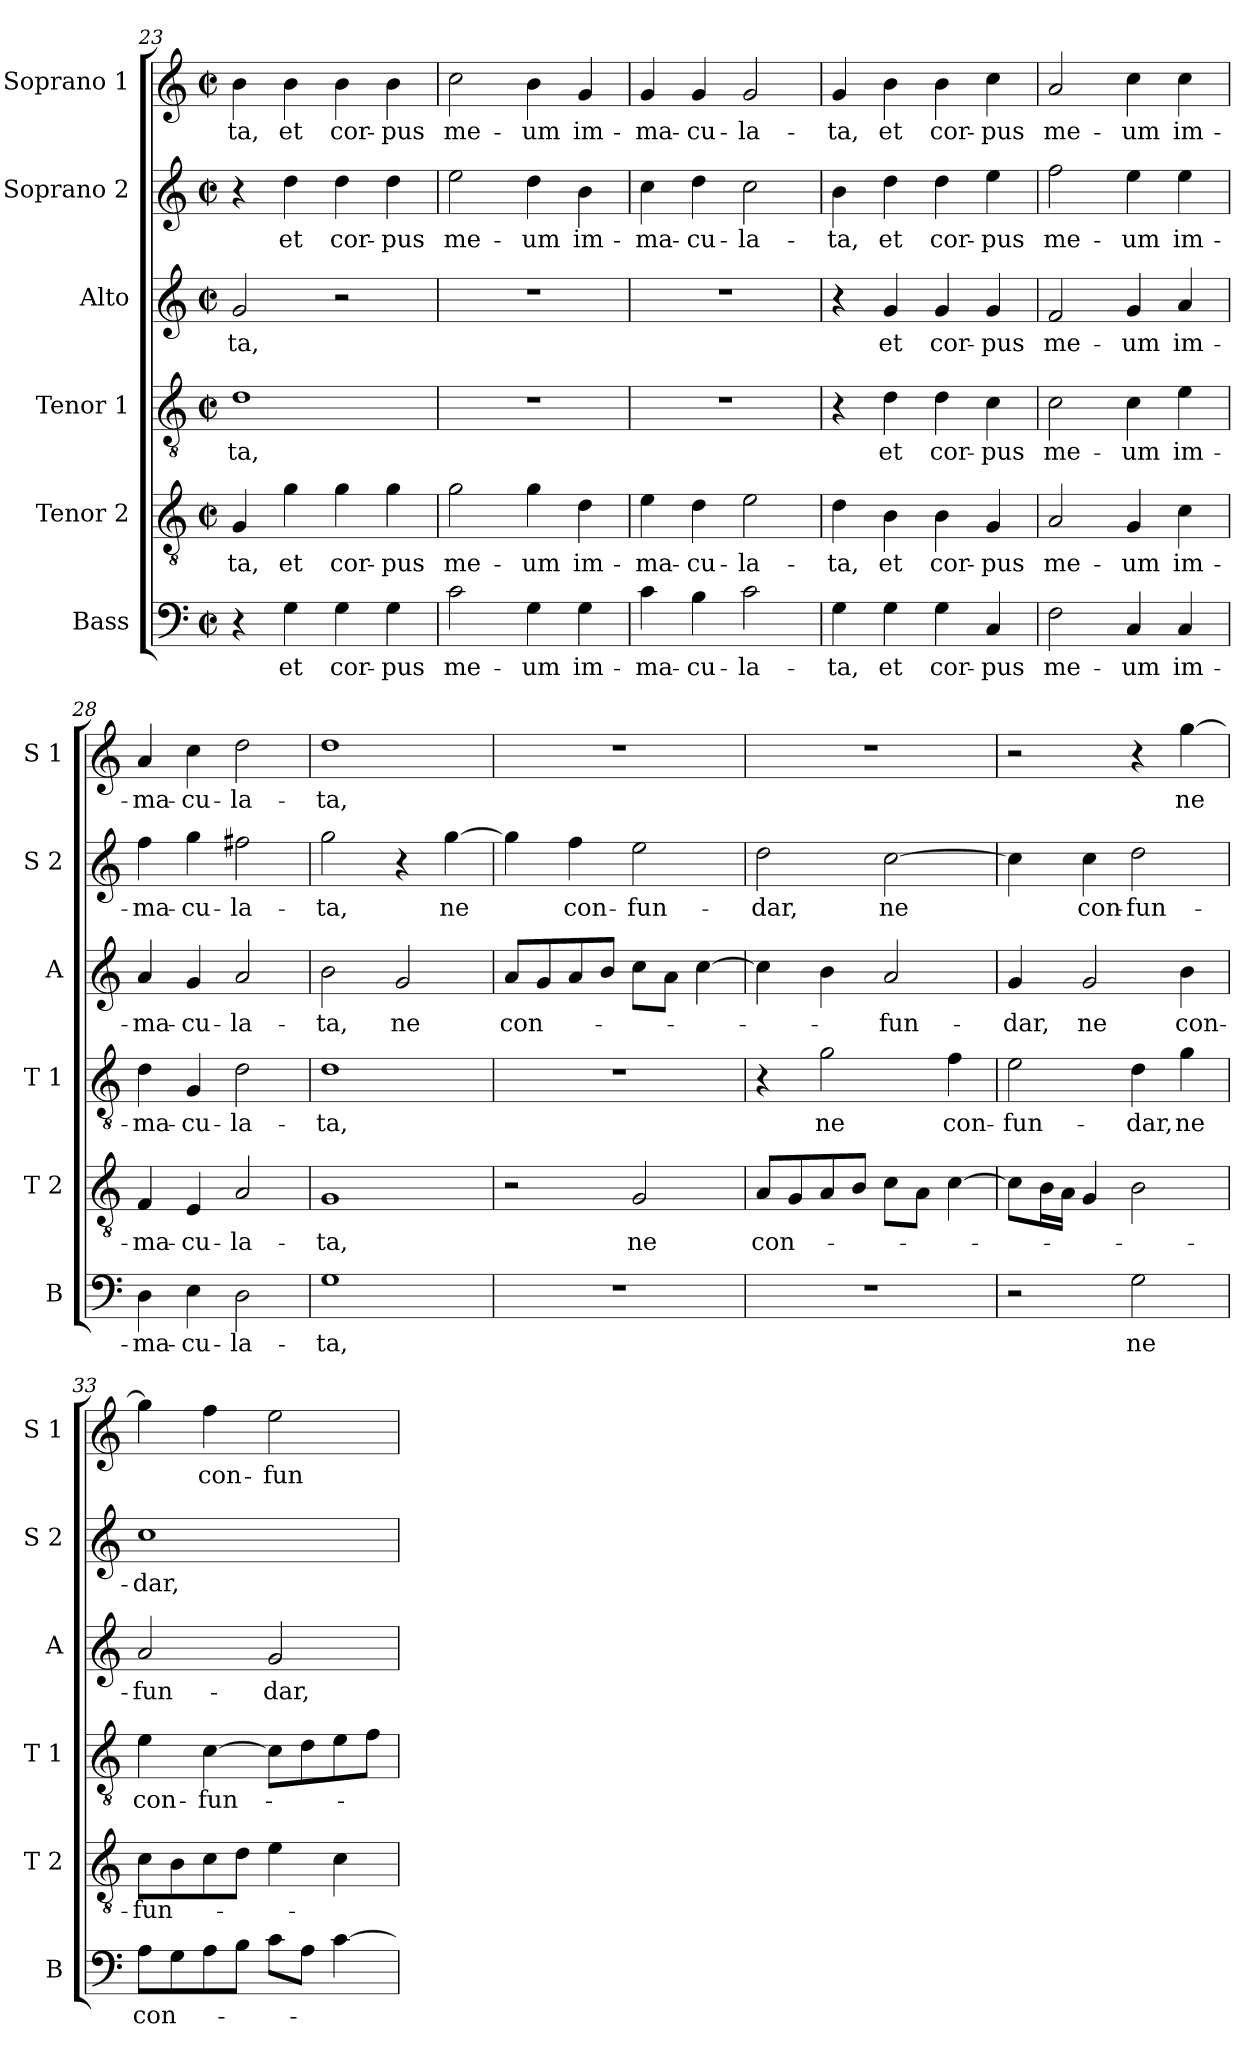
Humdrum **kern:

**kern	**text	**kern	**text	**kern	**text	**kern	**text	**kern	**text	**kern	**text
*part6	*part6	*part5	*part5	*part4	*part4	*part3	*part3	*part2	*part2	*part1	*part1
*staff6	*staff6	*staff5	*staff5	*staff4	*staff4	*staff3	*staff3	*staff2	*staff2	*staff1	*staff1
*I"Bass	*	*I"Tenor 2	*	*I"Tenor 1	*	*I"Alto	*	*I"Soprano 2	*	*I"Soprano 1	*
*I'B	*	*I'T 2	*	*I'T 1	*	*I'A	*	*I'S 2	*	*I'S 1	*
*clefF4	*	*clefGv2	*	*clefGv2	*	*clefG2	*	*clefG2	*	*clefG2	*
*k[]	*	*k[]	*	*k[]	*	*k[]	*	*k[]	*	*k[]	*
*C:	*	*C:	*	*C:	*	*C:	*	*C:	*	*C:	*
*M2/2	*	*M2/2	*	*M2/2	*	*M2/2	*	*M2/2	*	*M2/2	*
*met(c|)	*	*met(c|)	*	*met(c|)	*	*met(c|)	*	*met(c|)	*	*met(c|)	*
=23	=23	=23	=23	=23	=23	=23	=23	=23	=23	=23	=23
!	!	!	!LO:LY:b	!	!LO:LY:b	!	!LO:LY:b	!	!	!	!LO:LY:b
4r	.	4G/	-ta,	1d	-ta,	2g/	-ta,	4r	.	4b\	-ta,
!	!LO:LY:b	!	!LO:LY:b	!	!	!	!	!	!LO:LY:b	!	!LO:LY:b
4G\	et	4g\	et	.	.	.	.	4dd\	et	4b\	et
!	!LO:LY:b	!	!LO:LY:b	!	!	!	!	!	!LO:LY:b	!	!LO:LY:b
4G\	cor-	4g\	cor-	.	.	2r	.	4dd\	cor-	4b\	cor-
!	!LO:LY:b	!	!LO:LY:b	!	!	!	!	!	!LO:LY:b	!	!LO:LY:b
4G\	-pus	4g\	-pus	.	.	.	.	4dd\	-pus	4b\	-pus
!!LO:PB:g=z
=24	=24	=24	=24	=24	=24	=24	=24	=24	=24	=24	=24
!	!LO:LY:b	!	!LO:LY:b	!	!	!	!	!	!LO:LY:b	!	!LO:LY:b
2c\	me-	2g\	me-	1r	.	1r	.	2ee\	me-	2cc\	me-
!	!LO:LY:b	!	!LO:LY:b	!	!	!	!	!	!LO:LY:b	!	!LO:LY:b
4G\	-um	4g\	-um	.	.	.	.	4dd\	-um	4b\	-um
!	!LO:LY:b	!	!LO:LY:b	!	!	!	!	!	!LO:LY:b	!	!LO:LY:b
4G\	im-	4d\	im-	.	.	.	.	4b\	im-	4g/	im-
=25	=25	=25	=25	=25	=25	=25	=25	=25	=25	=25	=25
!	!LO:LY:b	!	!LO:LY:b	!	!	!	!	!	!LO:LY:b	!	!LO:LY:b
4c\	-ma-	4e\	-ma-	1r	.	1r	.	4cc\	-ma-	4g/	-ma-
!	!LO:LY:b	!	!LO:LY:b	!	!	!	!	!	!LO:LY:b	!	!LO:LY:b
4B\	-cu-	4d\	-cu-	.	.	.	.	4dd\	-cu-	4g/	-cu-
!	!LO:LY:b	!	!LO:LY:b	!	!	!	!	!	!LO:LY:b	!	!LO:LY:b
2c\	-la-	2e\	-la-	.	.	.	.	2cc\	-la-	2g/	-la-
=26	=26	=26	=26	=26	=26	=26	=26	=26	=26	=26	=26
!	!LO:LY:b	!	!LO:LY:b	!	!	!	!	!	!LO:LY:b	!	!LO:LY:b
4G\	-ta,	4d\	-ta,	4r	.	4r	.	4b\	-ta,	4g/	-ta,
!	!LO:LY:b	!	!LO:LY:b	!	!LO:LY:b	!	!LO:LY:b	!	!LO:LY:b	!	!LO:LY:b
4G\	et	4B\	et	4d\	et	4g/	et	4dd\	et	4b\	et
!	!LO:LY:b	!	!LO:LY:b	!	!LO:LY:b	!	!LO:LY:b	!	!LO:LY:b	!	!LO:LY:b
4G\	cor-	4B\	cor-	4d\	cor-	4g/	cor-	4dd\	cor-	4b\	cor-
!	!LO:LY:b	!	!LO:LY:b	!	!LO:LY:b	!	!LO:LY:b	!	!LO:LY:b	!	!LO:LY:b
4C/	-pus	4G/	-pus	4c\	-pus	4g/	-pus	4ee\	-pus	4cc\	-pus
=27	=27	=27	=27	=27	=27	=27	=27	=27	=27	=27	=27
!	!LO:LY:b	!	!LO:LY:b	!	!LO:LY:b	!	!LO:LY:b	!	!LO:LY:b	!	!LO:LY:b
2F\	me-	2A/	me-	2c\	me-	2f/	me-	2ff\	me-	2a/	me-
!	!LO:LY:b	!	!LO:LY:b	!	!LO:LY:b	!	!LO:LY:b	!	!LO:LY:b	!	!LO:LY:b
4C/	-um	4G/	-um	4c\	-um	4g/	-um	4ee\	-um	4cc\	-um
!	!LO:LY:b	!	!LO:LY:b	!	!LO:LY:b	!	!LO:LY:b	!	!LO:LY:b	!	!LO:LY:b
4C/	im-	4c\	im-	4e\	im-	4a/	im-	4ee\	im-	4cc\	im-
=28	=28	=28	=28	=28	=28	=28	=28	=28	=28	=28	=28
!	!LO:LY:b	!	!LO:LY:b	!	!LO:LY:b	!	!LO:LY:b	!	!LO:LY:b	!	!LO:LY:b
4D\	-ma-	4F/	-ma-	4d\	-ma-	4a/	-ma-	4ff\	-ma-	4a/	-ma-
!	!LO:LY:b	!	!LO:LY:b	!	!LO:LY:b	!	!LO:LY:b	!	!LO:LY:b	!	!LO:LY:b
4E\	-cu-	4E/	-cu-	4G/	-cu-	4g/	-cu-	4gg\	-cu-	4cc\	-cu-
!	!LO:LY:b	!	!LO:LY:b	!	!LO:LY:b	!	!LO:LY:b	!	!LO:LY:b	!	!LO:LY:b
2D\	-la-	2A/	-la-	2d\	-la-	2a/	-la-	2ff#X\	-la-	2dd\	-la-
=29	=29	=29	=29	=29	=29	=29	=29	=29	=29	=29	=29
!	!LO:LY:b	!	!LO:LY:b	!	!LO:LY:b	!	!LO:LY:b	!	!LO:LY:b	!	!LO:LY:b
1G	-ta,	1G	-ta,	1d	-ta,	2b\	-ta,	2gg\	-ta,	1dd	-ta,
!	!	!	!	!	!	!	!LO:LY:b	!	!	!	!
.	.	.	.	.	.	2g/	ne	4r	.	.	.
!	!	!	!	!	!	!	!	!	!LO:LY:b	!	!
.	.	.	.	.	.	.	.	[4gg\	ne	.	.
!!LO:LB:g=z
=30	=30	=30	=30	=30	=30	=30	=30	=30	=30	=30	=30
!	!	!	!	!	!	!	!LO:LY:b	!	!	!	!
1r	.	2r	.	1r	.	8a/L	con-	4gg\]	.	1r	.
.	.	.	.	.	.	8g/	.	.	.	.	.
!	!	!	!	!	!	!	!	!	!LO:LY:b	!	!
.	.	.	.	.	.	8a/	.	4ff\	con-	.	.
.	.	.	.	.	.	8b/J	.	.	.	.	.
!	!	!	!LO:LY:b	!	!	!	!	!	!LO:LY:b	!	!
.	.	2G/	ne	.	.	8cc\L	.	2ee\	-fun-	.	.
.	.	.	.	.	.	8a\J	.	.	.	.	.
.	.	.	.	.	.	[4cc\	.	.	.	.	.
=31	=31	=31	=31	=31	=31	=31	=31	=31	=31	=31	=31
!	!	!	!LO:LY:b	!	!	!	!	!	!LO:LY:b	!	!
1r	.	8A/L	con-	4r	.	4cc\]	.	2dd\	-dar,	1r	.
.	.	8G/	.	.	.	.	.	.	.	.	.
!	!	!	!	!	!LO:LY:b	!	!	!	!	!	!
.	.	8A/	.	2g\	ne	4b\	.	.	.	.	.
.	.	8B/J	.	.	.	.	.	.	.	.	.
!	!	!	!	!	!	!	!LO:LY:b	!	!LO:LY:b	!	!
.	.	8c\L	.	.	.	2a/	-fun-	[2cc\	ne	.	.
.	.	8A\J	.	.	.	.	.	.	.	.	.
!	!	!	!	!	!LO:LY:b	!	!	!	!	!	!
.	.	[4c\	.	4f\	con-	.	.	.	.	.	.
=32	=32	=32	=32	=32	=32	=32	=32	=32	=32	=32	=32
!	!	!	!	!	!LO:LY:b	!	!LO:LY:b	!	!	!	!
2r	.	8c\L]	.	2e\	-fun-	4g/	-dar,	4cc\]	.	2r	.
.	.	16B\L	.	.	.	.	.	.	.	.	.
.	.	16A\JJ	.	.	.	.	.	.	.	.	.
!	!	!	!	!	!	!	!LO:LY:b	!	!LO:LY:b	!	!
.	.	4G/	.	.	.	2g/	ne	4cc\	con-	.	.
!	!LO:LY:b	!	!	!	!LO:LY:b	!	!	!	!LO:LY:b	!	!
2G\	ne	2B\	.	4d\	-dar,	.	.	2dd\	-fun-	4r	.
!	!	!	!	!	!LO:LY:b	!	!LO:LY:b	!	!	!	!LO:LY:b
.	.	.	.	4g\	ne	4b\	con-	.	.	[4gg\	ne
=33	=33	=33	=33	=33	=33	=33	=33	=33	=33	=33	=33
!	!LO:LY:b	!	!LO:LY:b	!	!LO:LY:b	!	!LO:LY:b	!	!LO:LY:b	!	!
8A\L	con-	8c\L	-fun-	4e\	con-	2a/	-fun-	1cc	-dar,	4gg\]	.
8G\	.	8B\	.	.	.	.	.	.	.	.	.
!	!	!	!	!	!LO:LY:b	!	!	!	!	!	!LO:LY:b
8A\	.	8c\	.	[4c\	-fun-	.	.	.	.	4ff\	con-
8B\J	.	8d\J	.	.	.	.	.	.	.	.	.
!	!	!	!	!	!	!	!LO:LY:b	!	!	!	!LO:LY:b
8c\L	.	4e\	.	8c\L]	.	2g/	-dar,	.	.	2ee\	-fun-
8A\J	.	.	.	8d\	.	.	.	.	.	.	.
[4c\	.	4c\	.	8e\	.	.	.	.	.	.	.
.	.	.	.	8f\J	.	.	.	.	.	.	.
=	=	=	=	=	=	=	=	=	=	=	=
*-	*-	*-	*-	*-	*-	*-	*-	*-	*-	*-	*-
